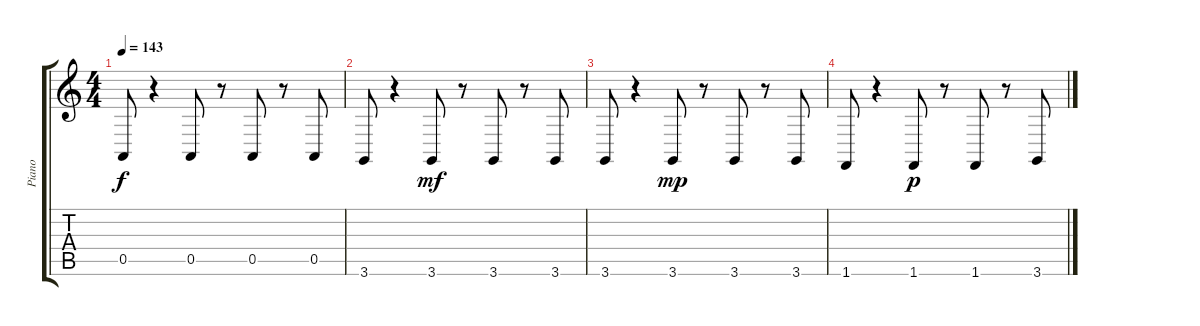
\track ("Piano" "Piano") {instrument brightacousticpiano}
\staff {score tabs}
\tuning (E4 B3 G3 D3 A2 E2) {hide}
\ts (4 4)
\tempo 143
\clef g2
\ks c
0.5.8{dy f} r.4 0.5.8 r.8 0.5.8 r.8 0.5.8 |
3.6.8 r.4 3.6.8{dy mf} r.8 3.6.8 r.8 3.6.8 |
3.6.8 r.4 3.6.8{dy mp} r.8 3.6.8 r.8 3.6.8 |
1.6.8 r.4 1.6.8{dy p} r.8 1.6.8 r.8 3.6.8
